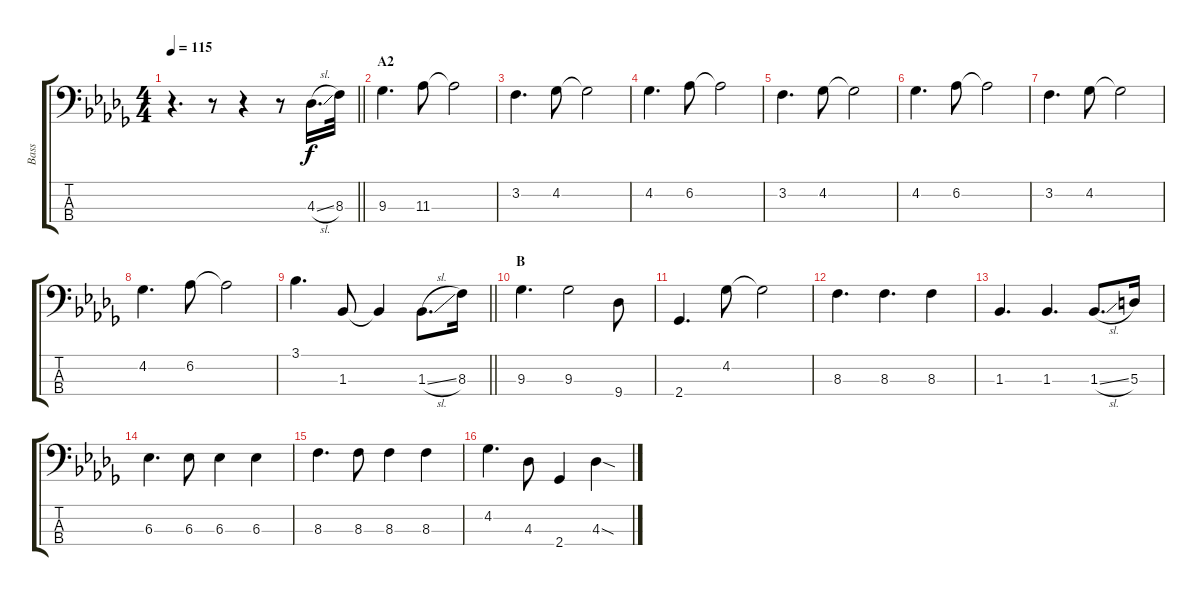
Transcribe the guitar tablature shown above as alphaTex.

\track ("Bass" "Bass") {instrument electricbassfinger}
\staff {score tabs}
\tuning (G2 D2 A1 E1) {hide}
\ts (4 4)
\tempo 115
\clef f4
\barLineRight lightlight
\ks db
r.4{d dy f} r.8 r.4 r.8 4.3{sl}.16{d} 8.3.32 |
\section ("" "A2")
9.3.4{d} 11.3.8 11.3{t}.2 |
3.2.4{d} 4.2.8 4.2{t}.2 |
4.2.4{d} 6.2.8 6.2{t}.2 |
3.2.4{d} 4.2.8 4.2{t}.2 |
4.2.4{d} 6.2.8 6.2{t}.2 |
3.2.4{d} 4.2.8 4.2{t}.2 |
4.2.4{d} 6.2.8 6.2{t}.2 |
\barLineRight lightlight
3.1.4{d} 1.3.8 1.3{t}.4 1.3{sl}.8{d} 8.3.16 |
\section ("" "B")
9.3.4{d} 9.3.2 9.4.8 |
2.4.4{d} 4.2.8 4.2{t}.2 |
8.3.4{d} 8.3.4{d} 8.3.4 |
1.3.4{d} 1.3.4{d} 1.3{sl}.8{d} 5.3.16 |
6.3.4{d} 6.3.8 6.3.4 6.3.4 |
8.3.4{d} 8.3.8 8.3.4 8.3.4 |
4.2.4{d} 4.3.8 2.4.4 4.3{sod}.4
